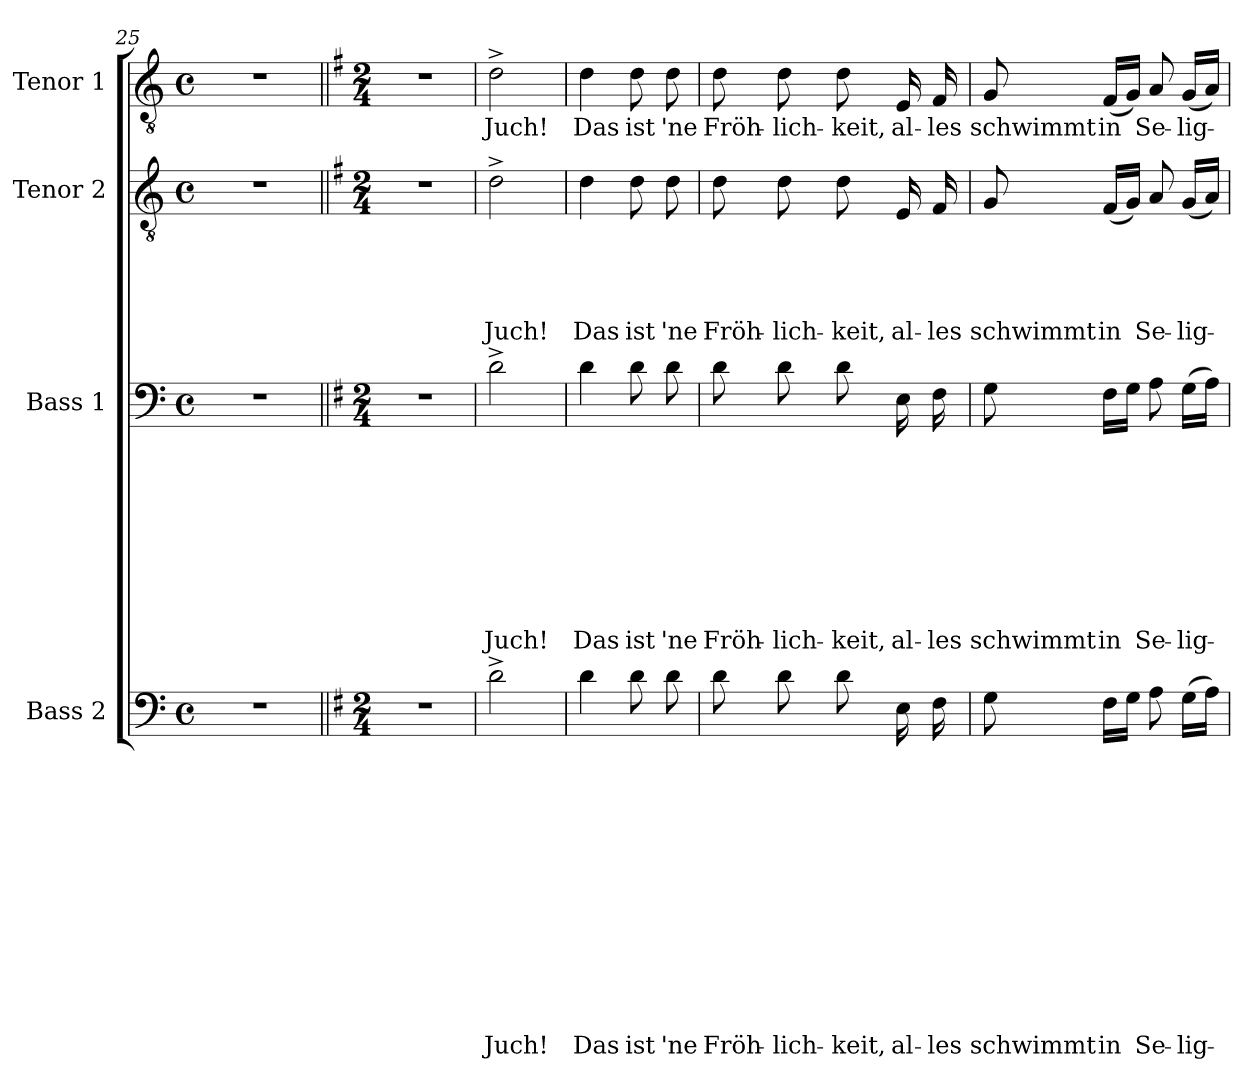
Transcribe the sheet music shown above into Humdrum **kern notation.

**kern	**text	**text	**text	**text	**text	**text	**text	**text	**text	**text	**text	**text	**text	**kern	**text	**text	**text	**text	**text	**text	**text	**text	**text	**kern	**text	**text	**text	**text	**text	**kern	**text
*part4	*part4	*part4	*part4	*part4	*part4	*part4	*part4	*part4	*part4	*part4	*part4	*part4	*part4	*part3	*part3	*part3	*part3	*part3	*part3	*part3	*part3	*part3	*part3	*part2	*part2	*part2	*part2	*part2	*part2	*part1	*part1
*staff4	*staff4	*staff4	*staff4	*staff4	*staff4	*staff4	*staff4	*staff4	*staff4	*staff4	*staff4	*staff4	*staff4	*staff3	*staff3	*staff3	*staff3	*staff3	*staff3	*staff3	*staff3	*staff3	*staff3	*staff2	*staff2	*staff2	*staff2	*staff2	*staff2	*staff1	*staff1
*I"Bass 2	*	*	*	*	*	*	*	*	*	*	*	*	*	*I"Bass 1	*	*	*	*	*	*	*	*	*	*I"Tenor 2	*	*	*	*	*	*I"Tenor 1	*
*clefF4	*	*	*	*	*	*	*	*	*	*	*	*	*	*clefF4	*	*	*	*	*	*	*	*	*	*clefGv2	*	*	*	*	*	*clefGv2	*
*k[]	*	*	*	*	*	*	*	*	*	*	*	*	*	*k[]	*	*	*	*	*	*	*	*	*	*k[]	*	*	*	*	*	*k[]	*
*C:	*	*	*	*	*	*	*	*	*	*	*	*	*	*C:	*	*	*	*	*	*	*	*	*	*C:	*	*	*	*	*	*C:	*
*M4/4	*	*	*	*	*	*	*	*	*	*	*	*	*	*M4/4	*	*	*	*	*	*	*	*	*	*M4/4	*	*	*	*	*	*M4/4	*
*met(c)	*	*	*	*	*	*	*	*	*	*	*	*	*	*met(c)	*	*	*	*	*	*	*	*	*	*met(c)	*	*	*	*	*	*met(c)	*
=25	=25	=25	=25	=25	=25	=25	=25	=25	=25	=25	=25	=25	=25	=25	=25	=25	=25	=25	=25	=25	=25	=25	=25	=25	=25	=25	=25	=25	=25	=25	=25
1r	.	.	.	.	.	.	.	.	.	.	.	.	.	1r	.	.	.	.	.	.	.	.	.	1r	.	.	.	.	.	1r	.
!!LO:LB:g=z
=26||	=26||	=26||	=26||	=26||	=26||	=26||	=26||	=26||	=26||	=26||	=26||	=26||	=26||	=26||	=26||	=26||	=26||	=26||	=26||	=26||	=26||	=26||	=26||	=26||	=26||	=26||	=26||	=26||	=26||	=26||	=26||
*k[f#]	*	*	*	*	*	*	*	*	*	*	*	*	*	*k[f#]	*	*	*	*	*	*	*	*	*	*k[f#]	*	*	*	*	*	*k[f#]	*
*G:	*	*	*	*	*	*	*	*	*	*	*	*	*	*G:	*	*	*	*	*	*	*	*	*	*G:	*	*	*	*	*	*G:	*
*M2/4	*	*	*	*	*	*	*	*	*	*	*	*	*	*M2/4	*	*	*	*	*	*	*	*	*	*M2/4	*	*	*	*	*	*M2/4	*
2r	.	.	.	.	.	.	.	.	.	.	.	.	.	2r	.	.	.	.	.	.	.	.	.	2r	.	.	.	.	.	2r	.
=27	=27	=27	=27	=27	=27	=27	=27	=27	=27	=27	=27	=27	=27	=27	=27	=27	=27	=27	=27	=27	=27	=27	=27	=27	=27	=27	=27	=27	=27	=27	=27
!	!	!	!	!	!	!	!	!	!	!	!	!	!LO:LY:b	!	!	!	!	!	!	!	!	!	!LO:LY:b	!	!	!	!	!	!LO:LY:b	!	!LO:LY:b
2d^>\	.	.	.	.	.	.	.	.	.	.	.	.	Juch!	2d^>\	.	.	.	.	.	.	.	.	Juch!	2d^>\	.	.	.	.	Juch!	2d^>\	Juch!
=28	=28	=28	=28	=28	=28	=28	=28	=28	=28	=28	=28	=28	=28	=28	=28	=28	=28	=28	=28	=28	=28	=28	=28	=28	=28	=28	=28	=28	=28	=28	=28
!	!	!	!	!	!	!	!	!	!	!	!	!	!LO:LY:b	!	!	!	!	!	!	!	!	!	!LO:LY:b	!	!	!	!	!	!LO:LY:b	!	!LO:LY:b
4d\	.	.	.	.	.	.	.	.	.	.	.	.	Das	4d\	.	.	.	.	.	.	.	.	Das	4d\	.	.	.	.	Das	4d\	Das
!	!	!	!	!	!	!	!	!	!	!	!	!	!LO:LY:b	!	!	!	!	!	!	!	!	!	!LO:LY:b	!	!	!	!	!	!LO:LY:b	!	!LO:LY:b
8d\	.	.	.	.	.	.	.	.	.	.	.	.	ist	8d\	.	.	.	.	.	.	.	.	ist	8d\	.	.	.	.	ist	8d\	ist
!	!	!	!	!	!	!	!	!	!	!	!	!	!LO:LY:b	!	!	!	!	!	!	!	!	!	!LO:LY:b	!	!	!	!	!	!LO:LY:b	!	!LO:LY:b
8d\	.	.	.	.	.	.	.	.	.	.	.	.	'ne	8d\	.	.	.	.	.	.	.	.	'ne	8d\	.	.	.	.	'ne	8d\	'ne
=29	=29	=29	=29	=29	=29	=29	=29	=29	=29	=29	=29	=29	=29	=29	=29	=29	=29	=29	=29	=29	=29	=29	=29	=29	=29	=29	=29	=29	=29	=29	=29
!	!	!	!	!	!	!	!	!	!	!	!	!	!LO:LY:b	!	!	!	!	!	!	!	!	!	!LO:LY:b	!	!	!	!	!	!LO:LY:b	!	!LO:LY:b
8d\	.	.	.	.	.	.	.	.	.	.	.	.	Fröh-	8d\	.	.	.	.	.	.	.	.	Fröh-	8d\	.	.	.	.	Fröh-	8d\	Fröh-
!	!	!	!	!	!	!	!	!	!	!	!	!	!LO:LY:b	!	!	!	!	!	!	!	!	!	!LO:LY:b	!	!	!	!	!	!LO:LY:b	!	!LO:LY:b
8d\	.	.	.	.	.	.	.	.	.	.	.	.	-lich-	8d\	.	.	.	.	.	.	.	.	-lich-	8d\	.	.	.	.	-lich-	8d\	-lich-
!	!	!	!	!	!	!	!	!	!	!	!	!	!LO:LY:b	!	!	!	!	!	!	!	!	!	!LO:LY:b	!	!	!	!	!	!LO:LY:b	!	!LO:LY:b
8d\	.	.	.	.	.	.	.	.	.	.	.	.	-keit,	8d\	.	.	.	.	.	.	.	.	-keit,	8d\	.	.	.	.	-keit,	8d\	-keit,
!	!	!	!	!	!	!	!	!	!	!	!	!	!LO:LY:b	!	!	!	!	!	!	!	!	!	!LO:LY:b	!	!	!	!	!	!LO:LY:b	!	!LO:LY:b
16E\	.	.	.	.	.	.	.	.	.	.	.	.	al-	16E\	.	.	.	.	.	.	.	.	al-	16E/	.	.	.	.	al-	16E/	al-
!	!	!	!	!	!	!	!	!	!	!	!	!	!LO:LY:b	!	!	!	!	!	!	!	!	!	!LO:LY:b	!	!	!	!	!	!LO:LY:b	!	!LO:LY:b
16F#\	.	.	.	.	.	.	.	.	.	.	.	.	-les	16F#\	.	.	.	.	.	.	.	.	-les	16F#/	.	.	.	.	-les	16F#/	-les
=30	=30	=30	=30	=30	=30	=30	=30	=30	=30	=30	=30	=30	=30	=30	=30	=30	=30	=30	=30	=30	=30	=30	=30	=30	=30	=30	=30	=30	=30	=30	=30
!	!	!	!	!	!	!	!	!	!	!	!	!	!LO:LY:b	!	!	!	!	!	!	!	!	!	!LO:LY:b	!	!	!	!	!	!LO:LY:b	!	!LO:LY:b
8G\	.	.	.	.	.	.	.	.	.	.	.	.	schwimmt	8G\	.	.	.	.	.	.	.	.	schwimmt	8G/	.	.	.	.	schwimmt	8G/	schwimmt
!	!	!	!	!	!	!	!	!	!	!	!	!	!LO:LY:b	!	!	!	!	!	!	!	!	!	!LO:LY:b	!	!	!	!	!	!LO:LY:b	!	!LO:LY:b
16F#\LL	.	.	.	.	.	.	.	.	.	.	.	.	in	16F#\LL	.	.	.	.	.	.	.	.	in	(<16F#/LL	.	.	.	.	in	(<16F#/LL	in
16G\JJ	.	.	.	.	.	.	.	.	.	.	.	.	.	16G\JJ	.	.	.	.	.	.	.	.	.	16G/JJ)	.	.	.	.	.	16G/JJ)	.
!	!	!	!	!	!	!	!	!	!	!	!	!	!LO:LY:b	!	!	!	!	!	!	!	!	!	!LO:LY:b	!	!	!	!	!	!LO:LY:b	!	!LO:LY:b
8A\	.	.	.	.	.	.	.	.	.	.	.	.	Se-	8A\	.	.	.	.	.	.	.	.	Se-	8A/	.	.	.	.	Se-	8A/	Se-
!	!	!	!	!	!	!	!	!	!	!	!	!	!LO:LY:b	!	!	!	!	!	!	!	!	!	!LO:LY:b	!	!	!	!	!	!LO:LY:b	!	!LO:LY:b
(>16G\LL	.	.	.	.	.	.	.	.	.	.	.	.	-lig-	(>16G\LL	.	.	.	.	.	.	.	.	-lig-	(<16G/LL	.	.	.	.	-lig-	(<16G/LL	-lig-
16A\JJ)	.	.	.	.	.	.	.	.	.	.	.	.	.	16A\JJ)	.	.	.	.	.	.	.	.	.	16A/JJ)	.	.	.	.	.	16A/JJ)	.
=	=	=	=	=	=	=	=	=	=	=	=	=	=	=	=	=	=	=	=	=	=	=	=	=	=	=	=	=	=	=	=
*-	*-	*-	*-	*-	*-	*-	*-	*-	*-	*-	*-	*-	*-	*-	*-	*-	*-	*-	*-	*-	*-	*-	*-	*-	*-	*-	*-	*-	*-	*-	*-
